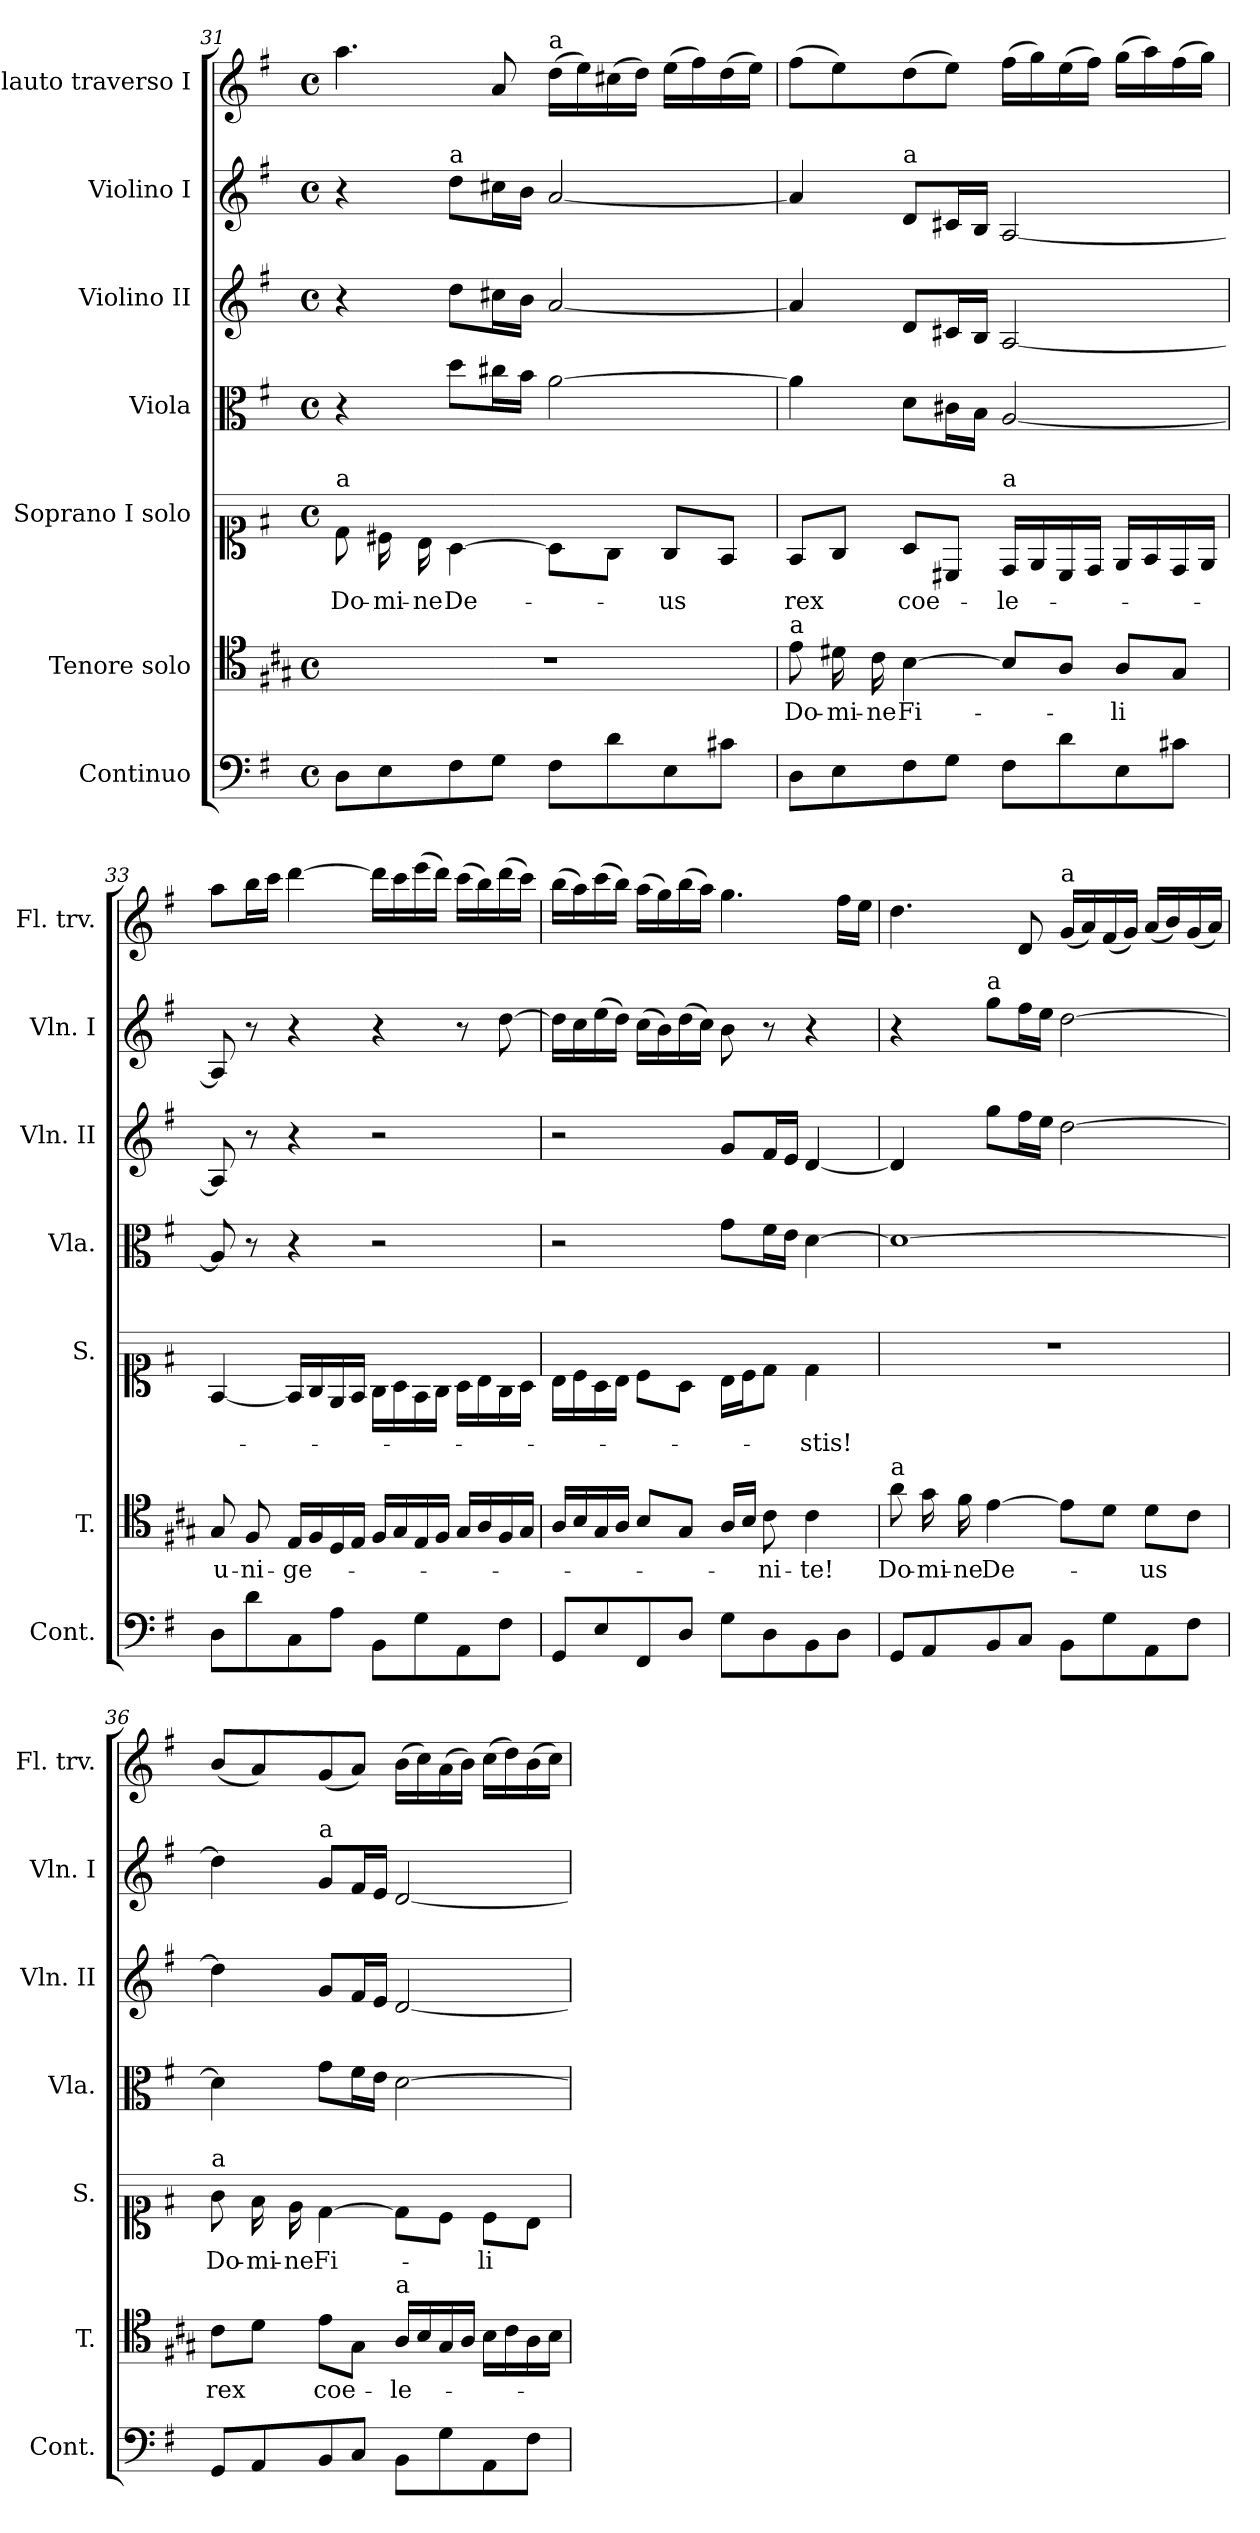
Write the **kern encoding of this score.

**kern	**kern	**text	**kern	**text	**kern	**kern	**kern	**kern
*part7	*part6	*part6	*part5	*part5	*part4	*part3	*part2	*part1
*staff7	*staff6	*staff6	*staff5	*staff5	*staff4	*staff3	*staff2	*staff1
*I"Continuo	*I"Tenore solo	*	*I"Soprano I solo	*	*I"Viola	*I"Violino II	*I"Violino I	*I"Flauto traverso I
*I'Cont.	*I'T.	*	*I'S.	*	*I'Vla.	*I'Vln. II	*I'Vln. I	*I'Fl. trv.
*clefF4	*clefC4	*	*clefC1	*	*clefC3	*clefG2	*clefG2	*clefG2
*	*ITrd1c2	*	*ITrd-7c-12	*	*	*	*	*
*k[f#]	*k[f#]	*	*k[f#]	*	*k[f#]	*k[f#]	*k[f#]	*k[f#]
*M4/4	*M4/4	*	*M4/4	*	*M4/4	*M4/4	*M4/4	*M4/4
*met(c)	*met(c)	*	*met(c)	*	*met(c)	*met(c)	*met(c)	*met(c)
=31	=31	=31	=31	=31	=31	=31	=31	=31
!	!	!	!LO:TX:a:t=a	!	!	!	!	!
8D\L	1r	.	8dd\	Do-	4r	4r	4r	4.aa\
8E\	.	.	16cc#X\	-mi-	.	.	.	.
.	.	.	16b\	-ne	.	.	.	.
!	!	!	!	!	!	!	!LO:TX:a:t=a	!
8F#\	.	.	[4a\	De-	8dd\L	8dd\L	8dd\L	.
8G\J	.	.	.	.	16cc#X\L	16cc#X\L	16cc#X\L	8a/
.	.	.	.	.	16b\JJ	16b\JJ	16b\JJ	.
!	!	!	!	!	!	!	!	!LO:TX:a:t=a
8F#\L	.	.	8a\L]	.	[2a\	[2a/	[2a/	(16dd\LL
.	.	.	.	.	.	.	.	16ee\)
8d\	.	.	8g\J	.	.	.	.	(16cc#X\
.	.	.	.	.	.	.	.	16dd\JJ)
8E\	.	.	8g/L	-us	.	.	.	(16ee\LL
.	.	.	.	.	.	.	.	16ff#\)
8c#X\J	.	.	8f#/J	.	.	.	.	(16dd\
.	.	.	.	.	.	.	.	16ee\JJ)
=32	=32	=32	=32	=32	=32	=32	=32	=32
!	!LO:TX:a:t=a	!	!	!	!	!	!	!
8D\L	8d\	Do-	8f#/L	rex	4a\]	4a/]	4a/]	(8ff#\L
8E\	16c#X\	-mi-	8g/J	.	.	.	.	8ee\)
.	16B\	-ne	.	.	.	.	.	.
!	!	!	!	!	!	!	!LO:TX:a:t=a	!
8F#\	[4A\	Fi-	8a/L	coe-	8d\L	8d/L	8d/L	(8dd\
8G\J	.	.	8c#X/J	.	16c#X\L	16c#X/L	16c#X/L	8ee\J)
.	.	.	.	.	16B\JJ	16B/JJ	16B/JJ	.
!	!	!	!LO:TX:a:t=a	!	!	!	!	!
8F#\L	8A/L]	.	16d/LL	-le-	[2A/	[2A/	[2A/	(16ff#\LL
.	.	.	16e/	.	.	.	.	16gg\)
8d\	8G/J	.	16c#/	.	.	.	.	(16ee\
.	.	.	16d/JJ	.	.	.	.	16ff#\JJ)
8E\	8G/L	-li	16e/LL	.	.	.	.	(16gg\LL
.	.	.	16f#/	.	.	.	.	16aa\)
8c#X\J	8F#/J	.	16d/	.	.	.	.	(16ff#\
.	.	.	16e/JJ	.	.	.	.	16gg\JJ)
=33	=33	=33	=33	=33	=33	=33	=33	=33
8D\L	8F#/	u-	[4f#/	.	8A/]	8A/]	8A/]	8aa\L
8d\	8E/	-ni-	.	.	8r	8r	8r	16bb\L
.	.	.	.	.	.	.	.	16ccc\JJ
8C\	16D/LL	-ge-	16f#/LL]	.	4r	4r	4r	[4ddd\
.	16E/	.	16g/	.	.	.	.	.
8A\J	16C/	.	16e/	.	.	.	.	.
.	16D/JJ	.	16f#/JJ	.	.	.	.	.
8BB\L	16E/LL	.	16g\LL	.	2r	2r	4r	16ddd\LL]
.	16F#/	.	16a\	.	.	.	.	16ccc\
8G\	16D/	.	16f#\	.	.	.	.	(16eee\
.	16E/JJ	.	16g\JJ	.	.	.	.	16ddd\JJ)
8AA\	16F#/LL	.	16a\LL	.	.	.	8r	(16ccc\LL
.	16G/	.	16b\	.	.	.	.	16bb\)
8F#\J	16E/	.	16g\	.	.	.	[8dd\	(16ddd\
.	16F#/JJ	.	16a\JJ	.	.	.	.	16ccc\JJ)
=34	=34	=34	=34	=34	=34	=34	=34	=34
8GG/L	16G/LL	.	16b\LL	.	2r	2r	16dd\LL]	(16bb\LL
.	16A/	.	16cc\	.	.	.	16cc\	16aa\)
8E/	16F#/	.	16a\	.	.	.	(16ee\	(16ccc\
.	16G/JJ	.	16b\JJ	.	.	.	16dd\JJ)	16bb\JJ)
8FF#/	8A/L	.	8cc\L	.	.	.	(16cc\LL	(16aa\LL
.	.	.	.	.	.	.	16b\)	16gg\)
8D/J	8F#/J	.	8a\J	.	.	.	(16dd\	(16bb\
.	.	.	.	.	.	.	16cc\JJ)	16aa\JJ)
8G\L	16G/LL	.	16b\LL	.	8g\L	8g/L	8b\	4.gg\
.	16A/JJ	.	16cc\J	.	.	.	.	.
8D\	8B\	-ni-	8dd\J	.	16f#\L	16f#/L	8r	.
.	.	.	.	.	16e\JJ	16e/JJ	.	.
8BB\	4B\	-te!	4dd\	-stis!	[4d\	[4d/	4r	.
8D\J	.	.	.	.	.	.	.	16ff#\LL
.	.	.	.	.	.	.	.	16ee\JJ
=35	=35	=35	=35	=35	=35	=35	=35	=35
!	!LO:TX:a:t=a	!	!	!	!	!	!	!
8GG/L	8g\	Do-	1r	.	1d_	4d/]	4r	4.dd\
8AA/	16f#\	-mi-	.	.	.	.	.	.
.	16e\	-ne	.	.	.	.	.	.
!	!	!	!	!	!	!	!LO:TX:a:t=a	!
8BB/	[4d\	De-	.	.	.	8gg\L	8gg\L	.
8C/J	.	.	.	.	.	16ff#\L	16ff#\L	8d/
.	.	.	.	.	.	16ee\JJ	16ee\JJ	.
!	!	!	!	!	!	!	!	!LO:TX:a:t=a
8BB\L	8d\L]	.	.	.	.	[2dd\	[2dd\	(16g/LL
.	.	.	.	.	.	.	.	16a/)
8G\	8c\J	.	.	.	.	.	.	(16f#/
.	.	.	.	.	.	.	.	16g/JJ)
8AA\	8c\L	-us	.	.	.	.	.	(16a/LL
.	.	.	.	.	.	.	.	16b/)
8F#\J	8B\J	.	.	.	.	.	.	(16g/
.	.	.	.	.	.	.	.	16a/JJ)
=36	=36	=36	=36	=36	=36	=36	=36	=36
!	!	!	!LO:TX:a:t=a	!	!	!	!	!
8GG/L	8B\L	rex	8gg\	Do-	4d\]	4dd\]	4dd\]	(8b/L
8AA/	8c\J	.	16ff#\	-mi-	.	.	.	8a/)
.	.	.	16ee\	-ne	.	.	.	.
!	!	!	!	!	!	!	!LO:TX:a:t=a	!
8BB/	8d\L	coe-	[4dd\	Fi-	8g\L	8g/L	8g/L	(8g/
8C/J	8F#\J	.	.	.	16f#\L	16f#/L	16f#/L	8a/J)
.	.	.	.	.	16e\JJ	16e/JJ	16e/JJ	.
!	!LO:TX:a:t=a	!	!	!	!	!	!	!
8BB\L	16G/LL	-le-	8dd\L]	.	[2d\	[2d/	[2d/	(16b\LL
.	16A/	.	.	.	.	.	.	16cc\)
8G\	16F#/	.	8cc\J	.	.	.	.	(16a\
.	16G/JJ	.	.	.	.	.	.	16b\JJ)
8AA\	16A\LL	.	8cc\L	-li	.	.	.	(16cc\LL
.	16B\	.	.	.	.	.	.	16dd\)
8F#\J	16G\	.	8b\J	.	.	.	.	(16b\
.	16A\JJ	.	.	.	.	.	.	16cc\JJ)
=	=	=	=	=	=	=	=	=
*-	*-	*-	*-	*-	*-	*-	*-	*-
